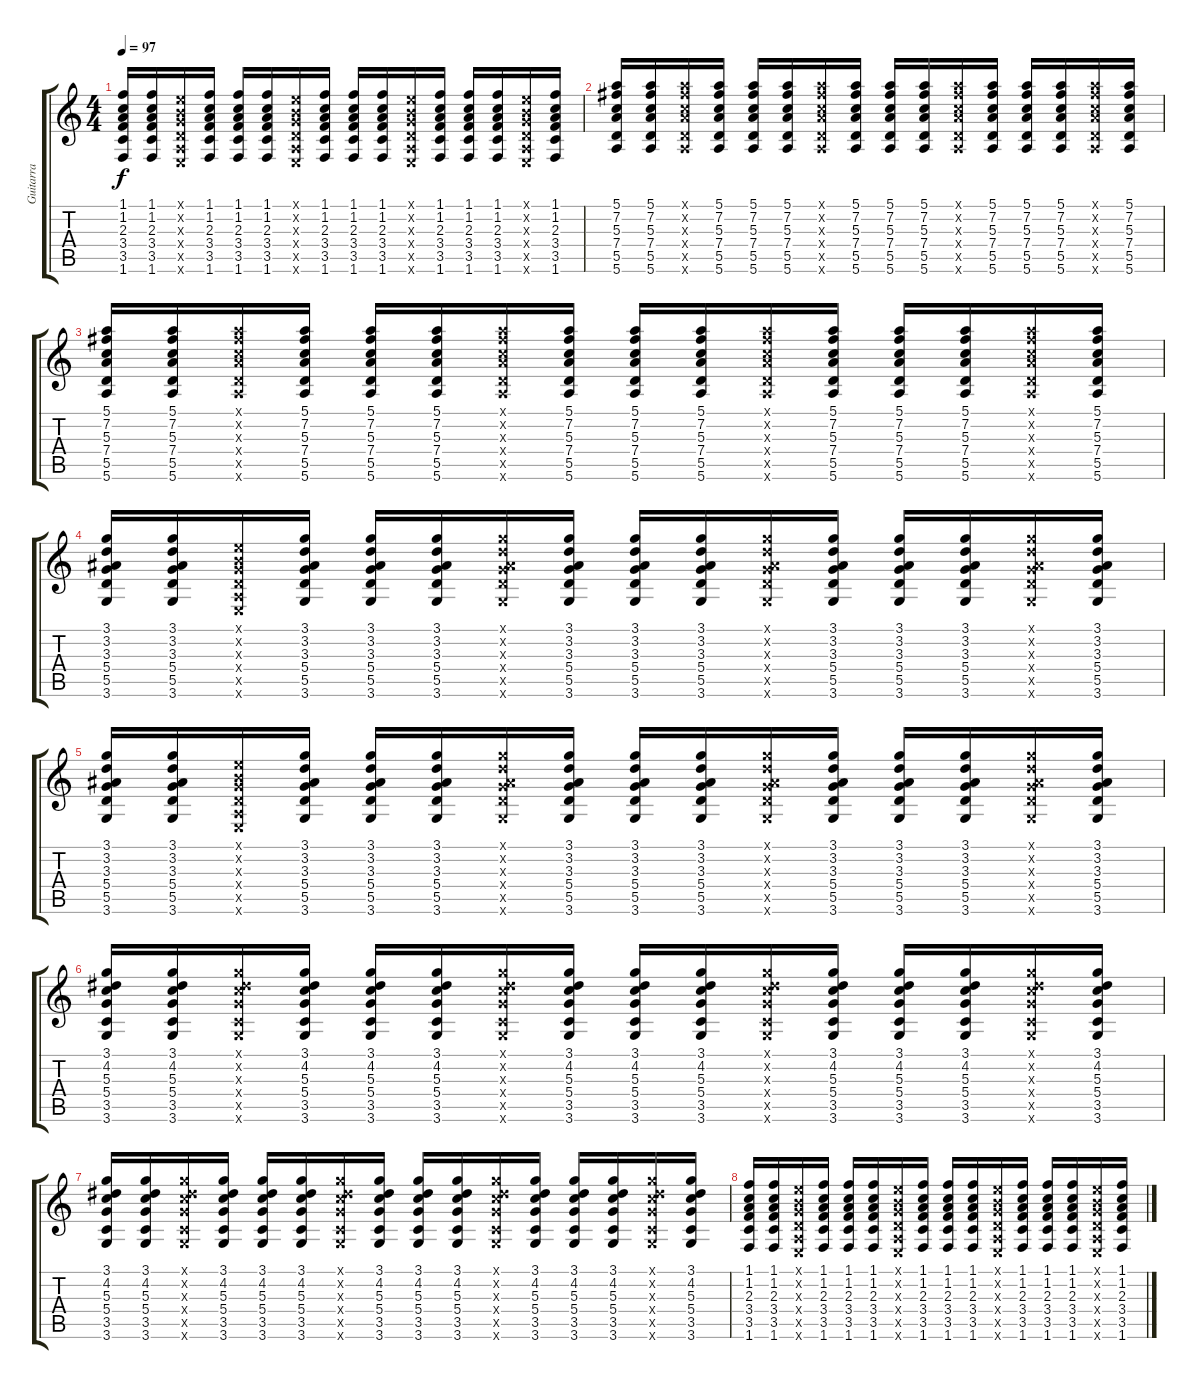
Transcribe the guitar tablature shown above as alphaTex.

\track ("Guitarra" "Guitarra") {instrument acousticguitarsteel}
\staff {score tabs}
\tuning (E4 B3 G3 D3 A2 E2) {hide}
\ts (4 4)
\tempo 97
\clef g2
\ks c
(1.1 1.2 2.3 3.4 3.5 1.6).16{dy f} (1.1 1.2 2.3 3.4 3.5 1.6).16 (0.1{x} 0.2{x} 0.3{x} 0.4{x} 0.5{x} 0.6{x}).16 (1.1 1.2 2.3 3.4 3.5 1.6).16 (1.1 1.2 2.3 3.4 3.5 1.6).16 (1.1 1.2 2.3 3.4 3.5 1.6).16 (0.1{x} 0.2{x} 0.3{x} 0.4{x} 0.5{x} 0.6{x}).16 (1.1 1.2 2.3 3.4 3.5 1.6).16 (1.1 1.2 2.3 3.4 3.5 1.6).16 (1.1 1.2 2.3 3.4 3.5 1.6).16 (0.1{x} 0.2{x} 0.3{x} 0.4{x} 0.5{x} 0.6{x}).16 (1.1 1.2 2.3 3.4 3.5 1.6).16 (1.1 1.2 2.3 3.4 3.5 1.6).16 (1.1 1.2 2.3 3.4 3.5 1.6).16 (0.1{x} 0.2{x} 0.3{x} 0.4{x} 0.5{x} 0.6{x}).16 (1.1 1.2 2.3 3.4 3.5 1.6).16 |
(5.1 7.2 5.3 7.4 5.5 5.6).16 (5.1 7.2 5.3 7.4 5.5 5.6).16 (5.1{x} 7.2{x} 5.3{x} 7.4{x} 5.5{x} 5.6{x}).16 (5.1 7.2 5.3 7.4 5.5 5.6).16 (5.1 7.2 5.3 7.4 5.5 5.6).16 (5.1 7.2 5.3 7.4 5.5 5.6).16 (5.1{x} 7.2{x} 5.3{x} 7.4{x} 5.5{x} 5.6{x}).16 (5.1 7.2 5.3 7.4 5.5 5.6).16 (5.1 7.2 5.3 7.4 5.5 5.6).16 (5.1 7.2 5.3 7.4 5.5 5.6).16 (5.1{x} 7.2{x} 5.3{x} 7.4{x} 5.5{x} 5.6{x}).16 (5.1 7.2 5.3 7.4 5.5 5.6).16 (5.1 7.2 5.3 7.4 5.5 5.6).16 (5.1 7.2 5.3 7.4 5.5 5.6).16 (5.1{x} 7.2{x} 5.3{x} 7.4{x} 5.5{x} 5.6{x}).16 (5.1 7.2 5.3 7.4 5.5 5.6).16 |
(5.1 7.2 5.3 7.4 5.5 5.6).16 (5.1 7.2 5.3 7.4 5.5 5.6).16 (5.1{x} 7.2{x} 5.3{x} 7.4{x} 5.5{x} 5.6{x}).16 (5.1 7.2 5.3 7.4 5.5 5.6).16 (5.1 7.2 5.3 7.4 5.5 5.6).16 (5.1 7.2 5.3 7.4 5.5 5.6).16 (5.1{x} 7.2{x} 5.3{x} 7.4{x} 5.5{x} 5.6{x}).16 (5.1 7.2 5.3 7.4 5.5 5.6).16 (5.1 7.2 5.3 7.4 5.5 5.6).16 (5.1 7.2 5.3 7.4 5.5 5.6).16 (5.1{x} 7.2{x} 5.3{x} 7.4{x} 5.5{x} 5.6{x}).16 (5.1 7.2 5.3 7.4 5.5 5.6).16 (5.1 7.2 5.3 7.4 5.5 5.6).16 (5.1 7.2 5.3 7.4 5.5 5.6).16 (5.1{x} 7.2{x} 5.3{x} 7.4{x} 5.5{x} 5.6{x}).16 (5.1 7.2 5.3 7.4 5.5 5.6).16 |
(3.1 3.2 3.3 5.4 5.5 3.6).16 (3.1 3.2 3.3 5.4 5.5 3.6).16 (0.1{x} 0.2{x} 0.3{x} 0.4{x} 0.5{x} 0.6{x}).16 (3.1 3.2 3.3 5.4 5.5 3.6).16 (3.1 3.2 3.3 5.4 5.5 3.6).16 (3.1 3.2 3.3 5.4 5.5 3.6).16 (3.1{x} 3.2{x} 3.3{x} 5.4{x} 5.5{x} 3.6{x}).16 (3.1 3.2 3.3 5.4 5.5 3.6).16 (3.1 3.2 3.3 5.4 5.5 3.6).16 (3.1 3.2 3.3 5.4 5.5 3.6).16 (3.1{x} 3.2{x} 3.3{x} 5.4{x} 5.5{x} 3.6{x}).16 (3.1 3.2 3.3 5.4 5.5 3.6).16 (3.1 3.2 3.3 5.4 5.5 3.6).16 (3.1 3.2 3.3 5.4 5.5 3.6).16 (3.1{x} 3.2{x} 3.3{x} 5.4{x} 5.5{x} 3.6{x}).16 (3.1 3.2 3.3 5.4 5.5 3.6).16 |
(3.1 3.2 3.3 5.4 5.5 3.6).16 (3.1 3.2 3.3 5.4 5.5 3.6).16 (0.1{x} 0.2{x} 0.3{x} 0.4{x} 0.5{x} 0.6{x}).16 (3.1 3.2 3.3 5.4 5.5 3.6).16 (3.1 3.2 3.3 5.4 5.5 3.6).16 (3.1 3.2 3.3 5.4 5.5 3.6).16 (3.1{x} 3.2{x} 3.3{x} 5.4{x} 5.5{x} 3.6{x}).16 (3.1 3.2 3.3 5.4 5.5 3.6).16 (3.1 3.2 3.3 5.4 5.5 3.6).16 (3.1 3.2 3.3 5.4 5.5 3.6).16 (3.1{x} 3.2{x} 3.3{x} 5.4{x} 5.5{x} 3.6{x}).16 (3.1 3.2 3.3 5.4 5.5 3.6).16 (3.1 3.2 3.3 5.4 5.5 3.6).16 (3.1 3.2 3.3 5.4 5.5 3.6).16 (3.1{x} 3.2{x} 3.3{x} 5.4{x} 5.5{x} 3.6{x}).16 (3.1 3.2 3.3 5.4 5.5 3.6).16 |
(3.1 4.2 5.3 5.4 3.5 3.6).16 (3.1 4.2 5.3 5.4 3.5 3.6).16 (3.1{x} 4.2{x} 5.3{x} 5.4{x} 3.5{x} 3.6{x}).16 (3.1 4.2 5.3 5.4 3.5 3.6).16 (3.1 4.2 5.3 5.4 3.5 3.6).16 (3.1 4.2 5.3 5.4 3.5 3.6).16 (3.1{x} 4.2{x} 5.3{x} 5.4{x} 3.5{x} 3.6{x}).16 (3.1 4.2 5.3 5.4 3.5 3.6).16 (3.1 4.2 5.3 5.4 3.5 3.6).16 (3.1 4.2 5.3 5.4 3.5 3.6).16 (3.1{x} 4.2{x} 5.3{x} 5.4{x} 3.5{x} 3.6{x}).16 (3.1 4.2 5.3 5.4 3.5 3.6).16 (3.1 4.2 5.3 5.4 3.5 3.6).16 (3.1 4.2 5.3 5.4 3.5 3.6).16 (3.1{x} 4.2{x} 5.3{x} 5.4{x} 3.5{x} 3.6{x}).16 (3.1 4.2 5.3 5.4 3.5 3.6).16 |
(3.1 4.2 5.3 5.4 3.5 3.6).16 (3.1 4.2 5.3 5.4 3.5 3.6).16 (3.1{x} 4.2{x} 5.3{x} 5.4{x} 3.5{x} 3.6{x}).16 (3.1 4.2 5.3 5.4 3.5 3.6).16 (3.1 4.2 5.3 5.4 3.5 3.6).16 (3.1 4.2 5.3 5.4 3.5 3.6).16 (3.1{x} 4.2{x} 5.3{x} 5.4{x} 3.5{x} 3.6{x}).16 (3.1 4.2 5.3 5.4 3.5 3.6).16 (3.1 4.2 5.3 5.4 3.5 3.6).16 (3.1 4.2 5.3 5.4 3.5 3.6).16 (3.1{x} 4.2{x} 5.3{x} 5.4{x} 3.5{x} 3.6{x}).16 (3.1 4.2 5.3 5.4 3.5 3.6).16 (3.1 4.2 5.3 5.4 3.5 3.6).16 (3.1 4.2 5.3 5.4 3.5 3.6).16 (3.1{x} 4.2{x} 5.3{x} 5.4{x} 3.5{x} 3.6{x}).16 (3.1 4.2 5.3 5.4 3.5 3.6).16 |
(1.1 1.2 2.3 3.4 3.5 1.6).16 (1.1 1.2 2.3 3.4 3.5 1.6).16 (0.1{x} 0.2{x} 0.3{x} 0.4{x} 0.5{x} 0.6{x}).16 (1.1 1.2 2.3 3.4 3.5 1.6).16 (1.1 1.2 2.3 3.4 3.5 1.6).16 (1.1 1.2 2.3 3.4 3.5 1.6).16 (0.1{x} 0.2{x} 0.3{x} 0.4{x} 0.5{x} 0.6{x}).16 (1.1 1.2 2.3 3.4 3.5 1.6).16 (1.1 1.2 2.3 3.4 3.5 1.6).16 (1.1 1.2 2.3 3.4 3.5 1.6).16 (0.1{x} 0.2{x} 0.3{x} 0.4{x} 0.5{x} 0.6{x}).16 (1.1 1.2 2.3 3.4 3.5 1.6).16 (1.1 1.2 2.3 3.4 3.5 1.6).16 (1.1 1.2 2.3 3.4 3.5 1.6).16 (0.1{x} 0.2{x} 0.3{x} 0.4{x} 0.5{x} 0.6{x}).16 (1.1 1.2 2.3 3.4 3.5 1.6).16
